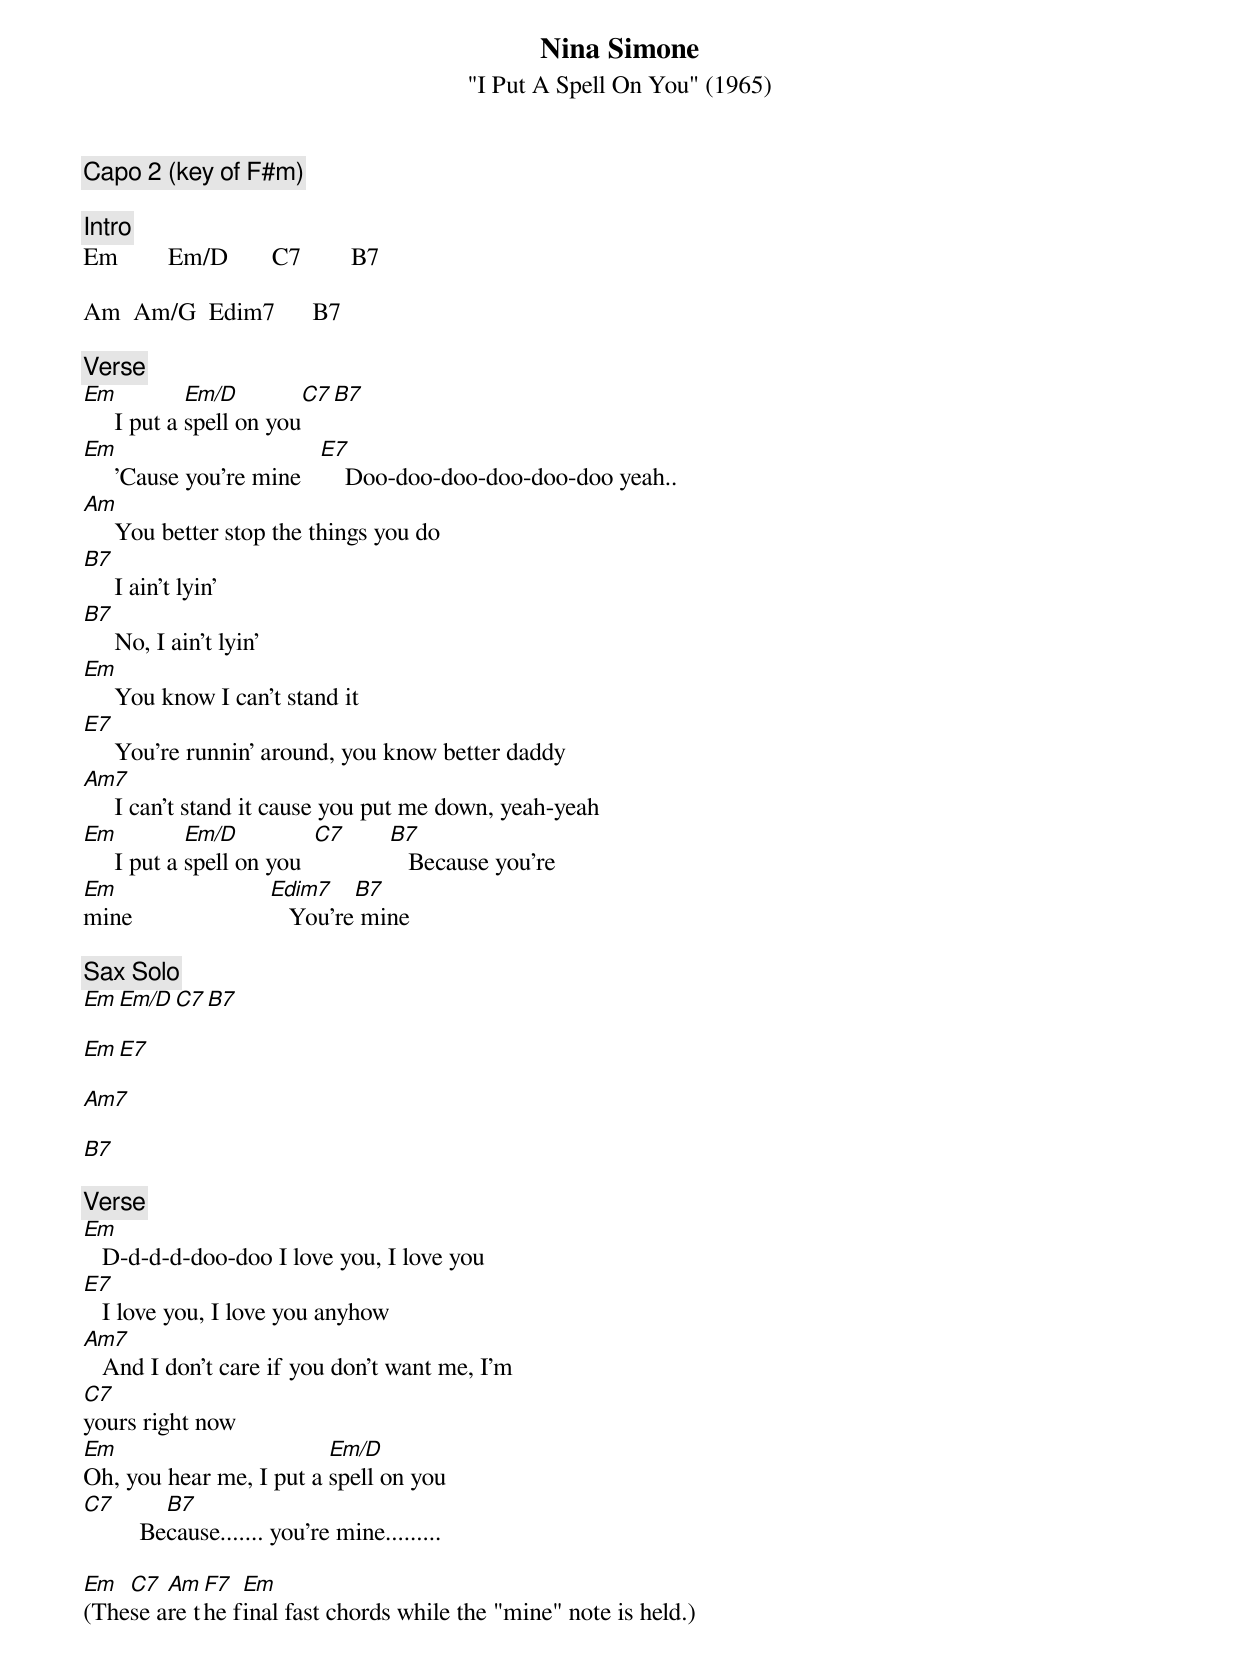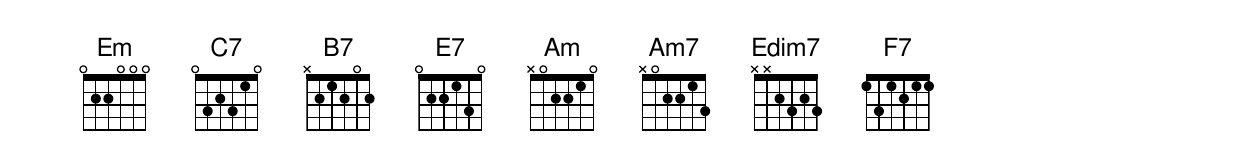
Nina Simone
"I Put A Spell On You" (1965)

Capo 2 (key of F#m)

[Intro]
Em        Em/D       C7        B7

Am  Am/G  Edim7      B7

[Verse]
Em           Em/D         C7     B7
     I put a spell on you
Em                        E7
     'Cause you're mine       Doo-doo-doo-doo-doo-doo yeah..
Am
     You better stop the things you do
B7
     I ain't lyin'
B7
     No, I ain't lyin'
Em
     You know I can't stand it
E7
     You're runnin' around, you know better daddy
Am7
     I can't stand it cause you put me down, yeah-yeah
Em           Em/D          C7     B7
     I put a spell on you            Because you're
Em                        Edim7    B7
mine                         You're mine

[Sax Solo]
Em     Em/D     C7     B7

Em              E7

Am7

B7

[Verse]
Em
   D-d-d-d-doo-doo I love you, I love you
E7
   I love you, I love you anyhow
Am7
   And I don't care if you don't want me, I'm
C7
yours right now
Em                       Em/D
Oh, you hear me, I put a spell on you
C7         B7
         Because....... you're mine.........

Em  C7  Am  F7  Em
(These are the final fast chords while the "mine" note is held.)
